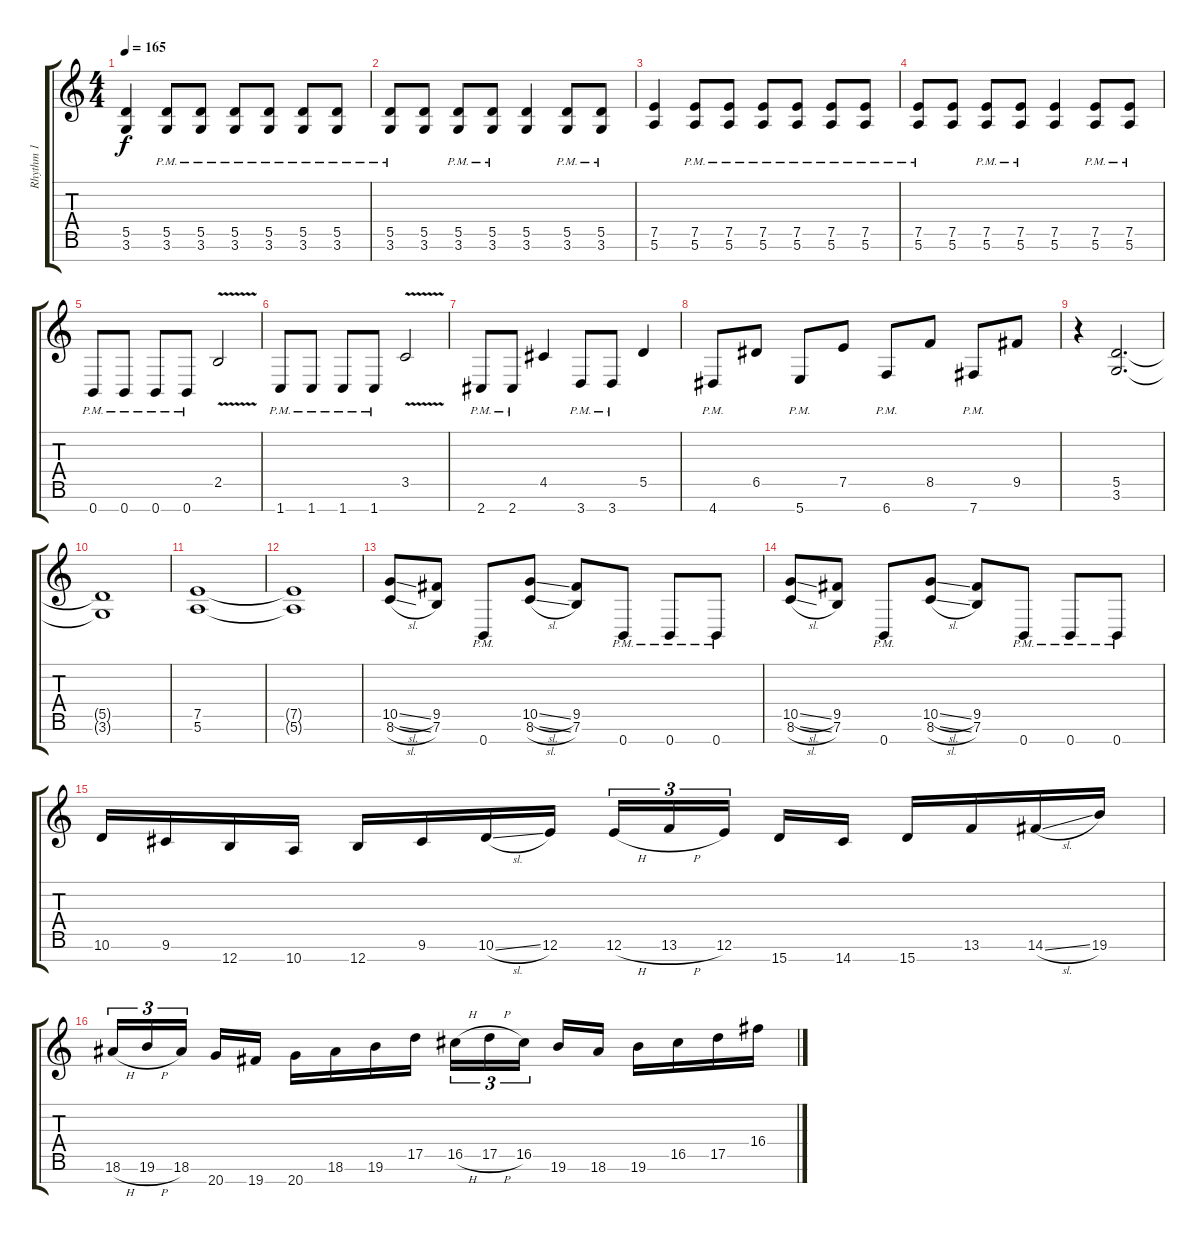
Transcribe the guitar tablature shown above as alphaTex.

\track ("Rhythm 1" "Rhythm 1") {instrument overdrivenguitar}
\staff {score tabs}
\tuning (E4 B3 G3 D3 A2 E2 B1) {hide}
\ts (4 4)
\tempo 165
\clef g2
\ks c
(5.5 3.6).4{dy f} (5.5{pm} 3.6{pm}).8 (5.5{pm} 3.6{pm}).8 (5.5{pm} 3.6{pm}).8 (5.5{pm} 3.6{pm}).8 (5.5{pm} 3.6{pm}).8 (5.5{pm} 3.6{pm}).8 |
(5.5{pm} 3.6{pm}).8 (5.5 3.6).8 (5.5{pm} 3.6{pm}).8 (5.5{pm} 3.6{pm}).8 (5.5 3.6).4 (5.5{pm} 3.6{pm}).8 (5.5{pm} 3.6{pm}).8 |
(7.5 5.6).4 (7.5{pm} 5.6{pm}).8 (7.5{pm} 5.6{pm}).8 (7.5{pm} 5.6{pm}).8 (7.5{pm} 5.6{pm}).8 (7.5{pm} 5.6{pm}).8 (7.5{pm} 5.6{pm}).8 |
(7.5{pm} 5.6{pm}).8 (7.5 5.6).8 (7.5{pm} 5.6{pm}).8 (7.5{pm} 5.6{pm}).8 (7.5 5.6).4 (7.5{pm} 5.6{pm}).8 (7.5{pm} 5.6{pm}).8 |
0.7{pm}.8 0.7{pm}.8 0.7{pm}.8 0.7{pm}.8 2.5{v}.2 |
1.7{pm}.8 1.7{pm}.8 1.7{pm}.8 1.7{pm}.8 3.5{v}.2 |
2.7{pm}.8 2.7{pm}.8 4.5.4 3.7{pm}.8 3.7{pm}.8 5.5.4 |
4.7{pm}.8 6.5.8 5.7{pm}.8 7.5.8 6.7{pm}.8 8.5.8 7.7{pm}.8 9.5.8 |
r.4 (5.5 3.6).2{d} |
(5.5{t} 3.6{t}).1 |
(7.5 5.6).1 |
(7.5{t} 5.6{t}).1 |
(10.5{sl} 8.6{sl}).8 (9.5 7.6).8 0.7{pm}.8 (10.5{sl} 8.6{sl}).8 (9.5 7.6).8 0.7{pm}.8 0.7{pm}.8 0.7{pm}.8 |
(10.5{sl} 8.6{sl}).8 (9.5 7.6).8 0.7{pm}.8 (10.5{sl} 8.6{sl}).8 (9.5 7.6).8 0.7{pm}.8 0.7{pm}.8 0.7{pm}.8 |
10.6.16 9.6.16 12.7.16 10.7.16 12.7.16 9.6.16 10.6{sl}.16 12.6.16 12.6{h}.16{tu (3 2)} 13.6{h}.16{tu (3 2)} 12.6.16{tu (3 2) beam splitsecondary} 15.7.16 14.7.16 15.7.16 13.6.16 14.6{sl}.16 19.6.16 |
18.6{h}.16{tu (3 2)} 19.6{h}.16{tu (3 2)} 18.6.16{tu (3 2) beam splitsecondary} 20.7.16 19.7.16 20.7.16 18.6.16 19.6.16 17.5.16 16.5{h}.16{tu (3 2)} 17.5{h}.16{tu (3 2)} 16.5.16{tu (3 2) beam splitsecondary} 19.6.16 18.6.16 19.6.16 16.5.16 17.5.16 16.4.16
